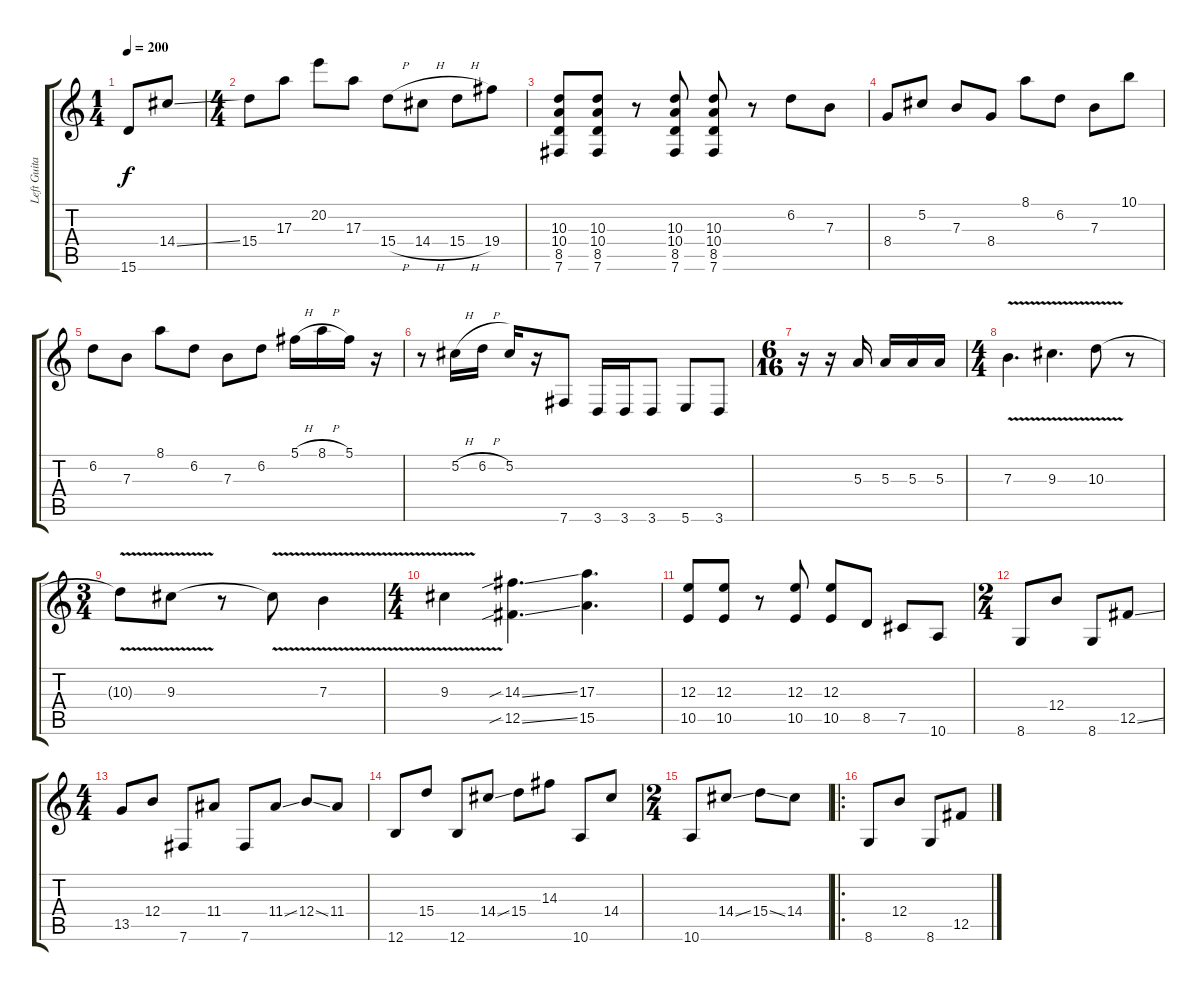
\track ("Left Guitar" "Left Guita") {instrument distortionguitar}
\staff {score tabs}
\tuning (Db4 Ab3 E3 B2 Gb2 B1) {hide}
\ts (1 4)
\tempo 200
\clef g2
\ks c
15.6.8{dy f} 14.4{ss}.8 |
\ts (4 4)
15.4.8 17.3.8 20.2.8 17.3.8 15.4{h}.8 14.4{h}.8 15.4{h}.8 19.4.8 |
(10.3 10.4 8.5 7.6).8 (10.3 10.4 8.5 7.6).8 r.8 (10.3 10.4 8.5 7.6).8 (10.3 10.4 8.5 7.6).8 r.8 6.2.8 7.3.8 |
8.4.8 5.2.8 7.3.8 8.4.8 8.1.8 6.2.8 7.3.8 10.1.8 |
6.2.8 7.3.8 8.1.8 6.2.8 7.3.8 6.2.8 5.1{h}.16 8.1{h}.16 5.1.16 r.16 |
r.8 5.2{h}.16 6.2{h}.16 5.2.16 r.16 7.6.8 3.6.16 3.6.16 3.6.8 5.6.8 3.6.8 |
\ts (6 16)
r.16 r.16 5.3.16 5.3.16 5.3.16 5.3.16 |
\ts (4 4)
7.3{v}.4{d} 9.3{v}.4{d} 10.3{v}.8 r.8 |
\ts (3 4)
10.3{v t}.8 9.3{v}.8 r.8 9.3{v t}.8 7.3{v}.4 |
\ts (4 4)
9.3{v}.4 (14.3{sib ss} 12.5{sib ss}).4{d} (17.3 15.5).4{d} |
(12.3 10.5).8 (12.3 10.5).8 r.8 (12.3 10.5).8 (12.3 10.5).8 8.5.8 7.5.8 10.6.8 |
\ts (2 4)
8.6.8 12.4.8 8.6.8 12.5{ss}.8 |
\ts (4 4)
13.5.8 12.4.8 7.6.8 11.4.8 7.6.8 11.4{ss}.8 12.4{ss}.8 11.4.8 |
12.6.8 15.4.8 12.6.8 14.4{ss}.8 15.4.8 14.3.8 10.6.8 14.4.8 |
\ts (2 4)
10.6.8 14.4{ss}.8 15.4{ss}.8 14.4.8 |
\ro
8.6.8 12.4.8 8.6.8 12.5{ss}.8
